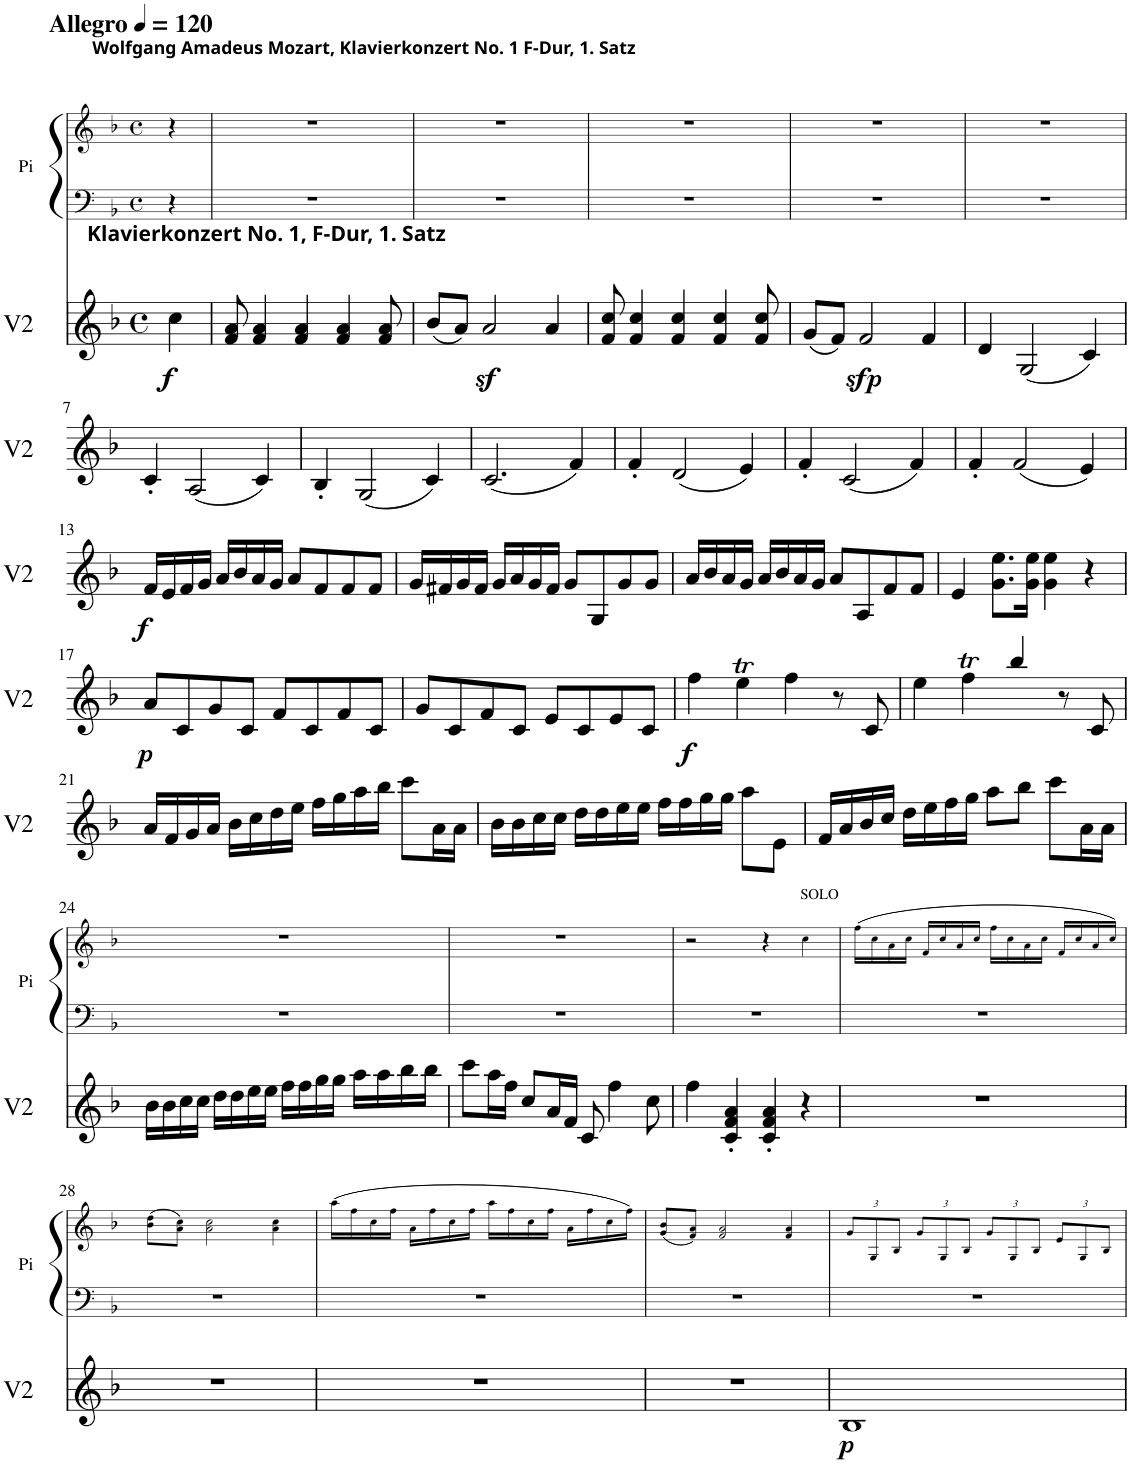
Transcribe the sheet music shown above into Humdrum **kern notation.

**kern	**dynam	**kern	**kern
*part2	*part2	*part1	*part1
*staff3	*staff3	*staff2	*staff1
*I"V2	*	*I"Pi	*
*I'V2	*	*I'Pi	*
*	*	*stria5	*stria5
*clefG2	*	*clefF4	*clefG2
*k[b-]	*	*k[b-]	*k[b-]
*M4/4	*	*M4/4	*M4/4
*met(c)	*	*met(c)	*met(c)
*MM120	*	*MM120	*MM120
=1	=1	=1	=1
!	!	!	!LO:TX:a:B:t=Allegro
!	!	!	!LO:TX:a:B:t=Wolfgang Amadeus Mozart, Klavierkonzert No. 1 F-Dur, 1. Satz
!LO:TX:a:B:t=Klavierkonzert No. 1, F-Dur, 1. Satz	!	!	!
!	!LO:DY:b	!	!
4cc\	f	4r	4r
=2	=2	=2	=2
8f/ 8a/	.	1r	1r
4f/ 4a/	.	.	.
4f/ 4a/	.	.	.
4f/ 4a/	.	.	.
8f/ 8a/	.	.	.
=3	=3	=3	=3
(8b-/L	.	1r	1r
8a/J)	.	.	.
2az</	.	.	.
4a/	.	.	.
=4	=4	=4	=4
8f/ 8cc/	.	1r	1r
4f/ 4cc/	.	.	.
4f/ 4cc/	.	.	.
4f/ 4cc/	.	.	.
8f/ 8cc/	.	.	.
=5	=5	=5	=5
(8g/L	.	1r	1r
8f/J)	.	.	.
!	!LO:DY:b	!	!
2f/	sfp	.	.
4f/	.	.	.
=6	=6	=6	=6
4d/	.	1r	1r
(2G/	.	.	.
4c/)	.	.	.
!!LO:LB:g=z
=7	=7	=7	=7
4c'/	.	1r	1r
(2A/	.	.	.
4c/)	.	.	.
=8	=8	=8	=8
4B-'/	.	1r	1r
(2G/	.	.	.
4c/)	.	.	.
=9	=9	=9	=9
(2.c/	.	1r	1r
4f/)	.	.	.
=10	=10	=10	=10
4f'/	.	1r	1r
(2d/	.	.	.
4e/)	.	.	.
=11	=11	=11	=11
4f'/	.	1r	1r
(2c/	.	.	.
4f/)	.	.	.
=12	=12	=12	=12
4f'/	.	1r	1r
(2f/	.	.	.
4e/)	.	.	.
!!LO:LB:g=z
=13	=13	=13	=13
!	!LO:DY:b	!	!
16f/LL	f	1r	1r
16e/	.	.	.
16f/	.	.	.
16g/JJ	.	.	.
16a/LL	.	.	.
16b-/	.	.	.
16a/	.	.	.
16g/JJ	.	.	.
8a/L	.	.	.
8f/	.	.	.
8f/	.	.	.
8f/J	.	.	.
=14	=14	=14	=14
16g/LL	.	1r	1r
16f#X/	.	.	.
16g/	.	.	.
16f#/JJ	.	.	.
16g/LL	.	.	.
16a/	.	.	.
16g/	.	.	.
16f#/JJ	.	.	.
8g/L	.	.	.
8G/	.	.	.
8g/	.	.	.
8g/J	.	.	.
=15	=15	=15	=15
16a/LL	.	1r	1r
16b-/	.	.	.
16a/	.	.	.
16g/JJ	.	.	.
16a/LL	.	.	.
16b-/	.	.	.
16a/	.	.	.
16g/JJ	.	.	.
8a/L	.	.	.
8A/	.	.	.
8f/	.	.	.
8f/J	.	.	.
=16	=16	=16	=16
4e/	.	1r	1r
8.g\ 8.ee\L	.	.	.
16g\ 16ee\Jk	.	.	.
4g\ 4ee\	.	.	.
4r	.	.	.
!!LO:LB:g=z
=17	=17	=17	=17
!	!LO:DY:b	!	!
8a/L	p	1r	1r
8c/	.	.	.
8g/	.	.	.
8c/J	.	.	.
8f/L	.	.	.
8c/	.	.	.
8f/	.	.	.
8c/J	.	.	.
=18	=18	=18	=18
8g/L	.	1r	1r
8c/	.	.	.
8f/	.	.	.
8c/J	.	.	.
8e/L	.	.	.
8c/	.	.	.
8e/	.	.	.
8c/J	.	.	.
=19	=19	=19	=19
!	!LO:DY:b	!	!
4ff\	f	1r	1r
4eet\	.	.	.
4ff\	.	.	.
8r	.	.	.
8c/	.	.	.
=20	=20	=20	=20
4ee\	.	1r	1r
4ffT\	.	.	.
4bb-/	.	.	.
8r	.	.	.
8c/	.	.	.
!!LO:LB:g=z
=21	=21	=21	=21
16a/LL	.	1r	1r
16f/	.	.	.
16g/	.	.	.
16a/JJ	.	.	.
16b-\LL	.	.	.
16cc\	.	.	.
16dd\	.	.	.
16ee\JJ	.	.	.
16ff\LL	.	.	.
16gg\	.	.	.
16aa\	.	.	.
16bb-\JJ	.	.	.
8ccc\L	.	.	.
16a\L	.	.	.
16a\JJ	.	.	.
=22	=22	=22	=22
16b-\LL	.	1r	1r
16b-\	.	.	.
16cc\	.	.	.
16cc\JJ	.	.	.
16dd\LL	.	.	.
16dd\	.	.	.
16ee\	.	.	.
16ee\JJ	.	.	.
16ff\LL	.	.	.
16ff\	.	.	.
16gg\	.	.	.
16gg\JJ	.	.	.
8aa\L	.	.	.
8e\J	.	.	.
=23	=23	=23	=23
16f/LL	.	1r	1r
16a/	.	.	.
16b-/	.	.	.
16cc/JJ	.	.	.
16dd\LL	.	.	.
16ee\	.	.	.
16ff\	.	.	.
16gg\JJ	.	.	.
8aa\L	.	.	.
8bb-\J	.	.	.
8ccc\L	.	.	.
16a\L	.	.	.
16a\JJ	.	.	.
!!LO:LB:g=z
=24	=24	=24	=24
16b-\LL	.	1r	1r
16b-\	.	.	.
16cc\	.	.	.
16cc\JJ	.	.	.
16dd\LL	.	.	.
16dd\	.	.	.
16ee\	.	.	.
16ee\JJ	.	.	.
16ff\LL	.	.	.
16ff\	.	.	.
16gg\	.	.	.
16gg\JJ	.	.	.
16aa\LL	.	.	.
16aa\	.	.	.
16bb-\	.	.	.
16bb-\JJ	.	.	.
=25	=25	=25	=25
8ccc\L	.	1r	1r
16aa\L	.	.	.
16ff\JJ	.	.	.
8cc/L	.	.	.
16a/L	.	.	.
16f/JJ	.	.	.
8c/	.	.	.
4ff\	.	.	.
8cc\	.	.	.
=26	=26	=26	=26
4ff\	.	1r	2r
4c/' 4f/' 4a/'	.	.	.
4c/' 4f/' 4a/'	.	.	4r
!	!	!	!LO:TX:a:t=SOLO
4r	.	.	4cc!\
=27	=27	=27	=27
1r	.	1r	(16ff!\LL
.	.	.	16cc!\
.	.	.	16a!\
.	.	.	16cc!\JJ
.	.	.	16f!/LL
.	.	.	16cc!/
.	.	.	16a!/
.	.	.	16cc!/JJ
.	.	.	16ff!\LL
.	.	.	16cc!\
.	.	.	16a!\
.	.	.	16cc!\JJ
.	.	.	16f!/LL
.	.	.	16cc!/
.	.	.	16a!/
.	.	.	16cc!/JJ)
!!LO:LB:g=z
=28	=28	=28	=28
1r	.	1r	(8b-!\ 8dd!\L
.	.	.	8a!\ 8cc!\J)
.	.	.	2a!\ 2cc!\
.	.	.	4a!\ 4cc!\
=29	=29	=29	=29
1r	.	1r	(16aa!\LL
.	.	.	16ff!\
.	.	.	16cc!\
.	.	.	16ff!\JJ
.	.	.	16a!\LL
.	.	.	16ff!\
.	.	.	16cc!\
.	.	.	16ff!\JJ
.	.	.	16aa!\LL
.	.	.	16ff!\
.	.	.	16cc!\
.	.	.	16ff!\JJ
.	.	.	16a!\LL
.	.	.	16ff!\
.	.	.	16cc!\
.	.	.	16ff!\JJ)
=30	=30	=30	=30
1r	.	1r	(8g!/ 8b-!/L
.	.	.	8f!/ 8a!/J)
.	.	.	2f!/ 2a!/
.	.	.	4f!/ 4a!/
=31	=31	=31	=31
*	*	*	*Xbrackettup
!	!LO:DY:b	!	!
1B-	p	1r	12g!/L
.	.	.	12G!/
.	.	.	12B-!/J
.	.	.	12g!/L
.	.	.	12G!/
.	.	.	12B-!/J
.	.	.	12g!/L
.	.	.	12G!/
.	.	.	12B-!/J
.	.	.	12e!/L
.	.	.	12G!/
.	.	.	12B-!/J
=	=	=	=
*-	*-	*-	*-
